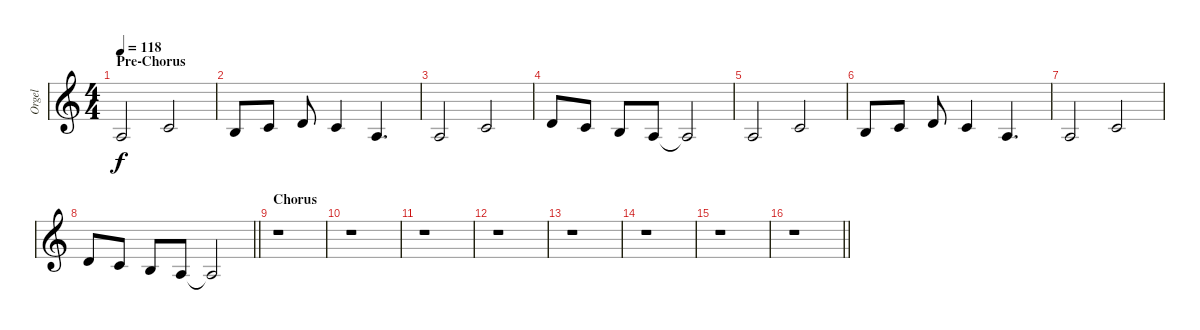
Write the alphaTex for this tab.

\track ("Orgel" "Orgel") {instrument churchorgan}
\staff {score}
\tuning (E4 B3 G3 D3 A2 E2) {hide}
\ts (4 4)
\section ("" "Pre-Chorus")
\tempo 118
\clef g2
\ks c
2.3.2{dy f} 1.2.2 |
0.2.8 1.2.8 3.2.8 1.2.4 2.3.4{d} |
2.3.2 1.2.2 |
3.2.8 1.2.8 0.2.8 2.3.8 2.3{t}.2 |
2.3.2 1.2.2 |
0.2.8 1.2.8 3.2.8 1.2.4 2.3.4{d} |
2.3.2 1.2.2 |
\barLineRight lightlight
3.2.8 1.2.8 0.2.8 2.3.8 2.3{t}.2 |
\section ("" "Chorus")
r.1 |
r.1 |
r.1 |
r.1 |
r.1 |
r.1 |
r.1 |
\barLineRight lightlight
r.1
